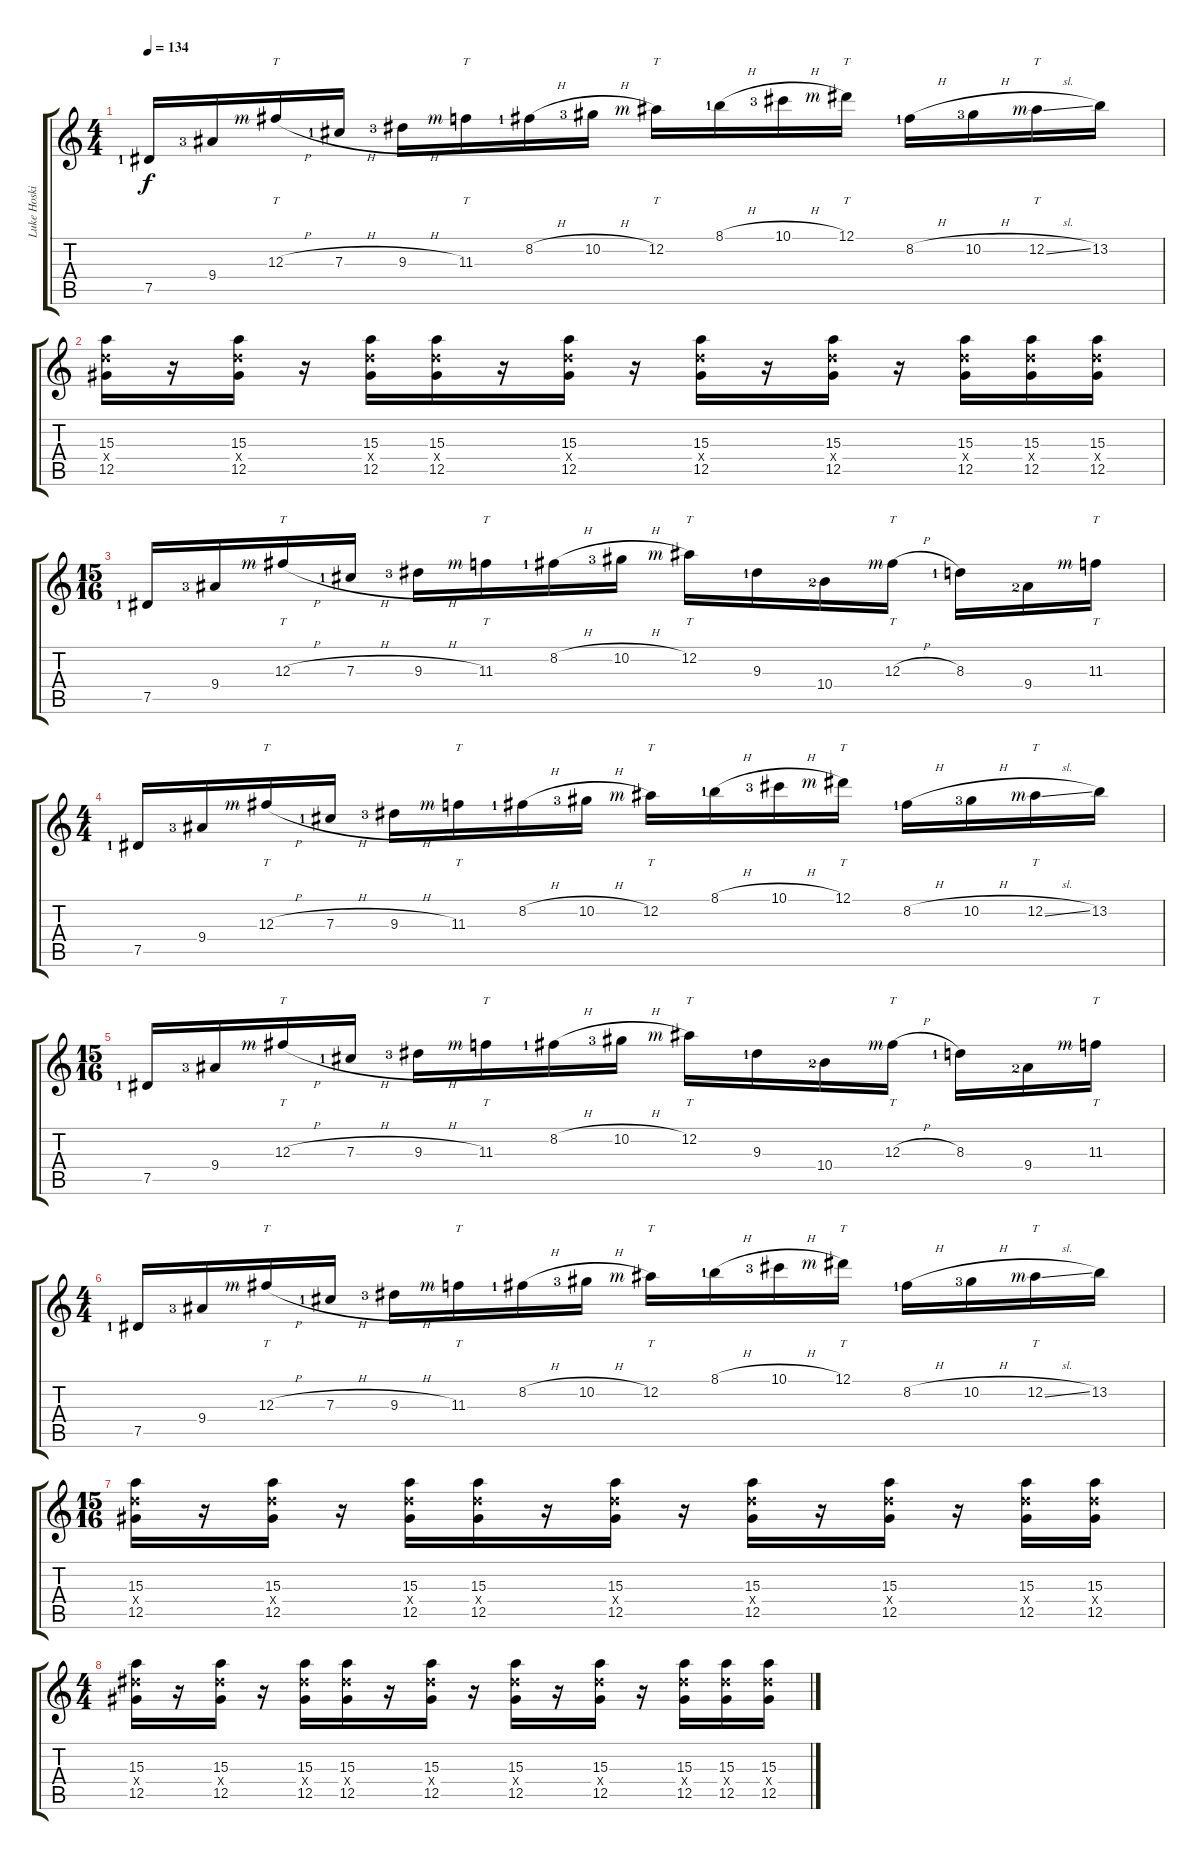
\track ("Luke Hoskin" "Luke Hoski") {instrument overdrivenguitar}
\staff {score tabs}
\tuning (Eb4 Bb3 Gb3 Db3 Ab2 Eb2) {hide}
\ts (4 4)
\tempo 134
\clef g2
\ks c
7.5{lf 2}.16{dy f} 9.4{lf 4}.16 12.3{h rf 3}.16{tt} 7.3{h lf 2}.16 9.3{h lf 4}.16 11.3{rf 3}.16{tt} 8.2{h lf 2}.16 10.2{h lf 4}.16 12.2{rf 3}.16{tt} 8.1{h lf 2}.16 10.1{h lf 4}.16 12.1{rf 3}.16{tt} 8.2{h lf 2}.16 10.2{h lf 4}.16 12.2{sl rf 3}.16{tt} 13.2.16 |
(15.3 13.4{x} 12.5).16 r.16 (15.3 13.4{x} 12.5).16 r.16 (15.3 13.4{x} 12.5).16 (15.3 13.4{x} 12.5).16 r.16 (15.3 13.4{x} 12.5).16 r.16 (15.3 13.4{x} 12.5).16 r.16 (15.3 13.4{x} 12.5).16 r.16 (15.3 13.4{x} 12.5).16 (15.3 13.4{x} 12.5).16 (15.3 13.4{x} 12.5).16 |
\ts (15 16)
7.5{lf 2}.16 9.4{lf 4}.16 12.3{h rf 3}.16{tt} 7.3{h lf 2}.16 9.3{h lf 4}.16 11.3{rf 3}.16{tt} 8.2{h lf 2}.16 10.2{h lf 4}.16 12.2{rf 3}.16{tt} 9.3{lf 2}.16 10.4{lf 3}.16 12.3{h rf 3}.16{tt} 8.3{lf 2}.16 9.4{lf 3}.16 11.3{rf 3}.16{tt} |
\ts (4 4)
7.5{lf 2}.16 9.4{lf 4}.16 12.3{h rf 3}.16{tt} 7.3{h lf 2}.16 9.3{h lf 4}.16 11.3{rf 3}.16{tt} 8.2{h lf 2}.16 10.2{h lf 4}.16 12.2{rf 3}.16{tt} 8.1{h lf 2}.16 10.1{h lf 4}.16 12.1{rf 3}.16{tt} 8.2{h lf 2}.16 10.2{h lf 4}.16 12.2{sl rf 3}.16{tt} 13.2.16 |
\ts (15 16)
7.5{lf 2}.16 9.4{lf 4}.16 12.3{h rf 3}.16{tt} 7.3{h lf 2}.16 9.3{h lf 4}.16 11.3{rf 3}.16{tt} 8.2{h lf 2}.16 10.2{h lf 4}.16 12.2{rf 3}.16{tt} 9.3{lf 2}.16 10.4{lf 3}.16 12.3{h rf 3}.16{tt} 8.3{lf 2}.16 9.4{lf 3}.16 11.3{rf 3}.16{tt} |
\ts (4 4)
7.5{lf 2}.16 9.4{lf 4}.16 12.3{h rf 3}.16{tt} 7.3{h lf 2}.16 9.3{h lf 4}.16 11.3{rf 3}.16{tt} 8.2{h lf 2}.16 10.2{h lf 4}.16 12.2{rf 3}.16{tt} 8.1{h lf 2}.16 10.1{h lf 4}.16 12.1{rf 3}.16{tt} 8.2{h lf 2}.16 10.2{h lf 4}.16 12.2{sl rf 3}.16{tt} 13.2.16 |
\ts (15 16)
(15.3 13.4{x} 12.5).16 r.16 (15.3 13.4{x} 12.5).16 r.16 (15.3 13.4{x} 12.5).16 (15.3 13.4{x} 12.5).16 r.16 (15.3 13.4{x} 12.5).16 r.16 (15.3 13.4{x} 12.5).16 r.16 (15.3 13.4{x} 12.5).16 r.16 (15.3 13.4{x} 12.5).16 (15.3 13.4{x} 12.5).16 |
\ts (4 4)
(15.3 14.4{x} 12.5).16 r.16 (15.3 14.4{x} 12.5).16 r.16 (15.3 14.4{x} 12.5).16 (15.3 14.4{x} 12.5).16 r.16 (15.3 14.4{x} 12.5).16 r.16 (15.3 14.4{x} 12.5).16 r.16 (15.3 14.4{x} 12.5).16 r.16 (15.3 14.4{x} 12.5).16 (15.3 14.4{x} 12.5).16 (15.3 14.4{x} 12.5).16
